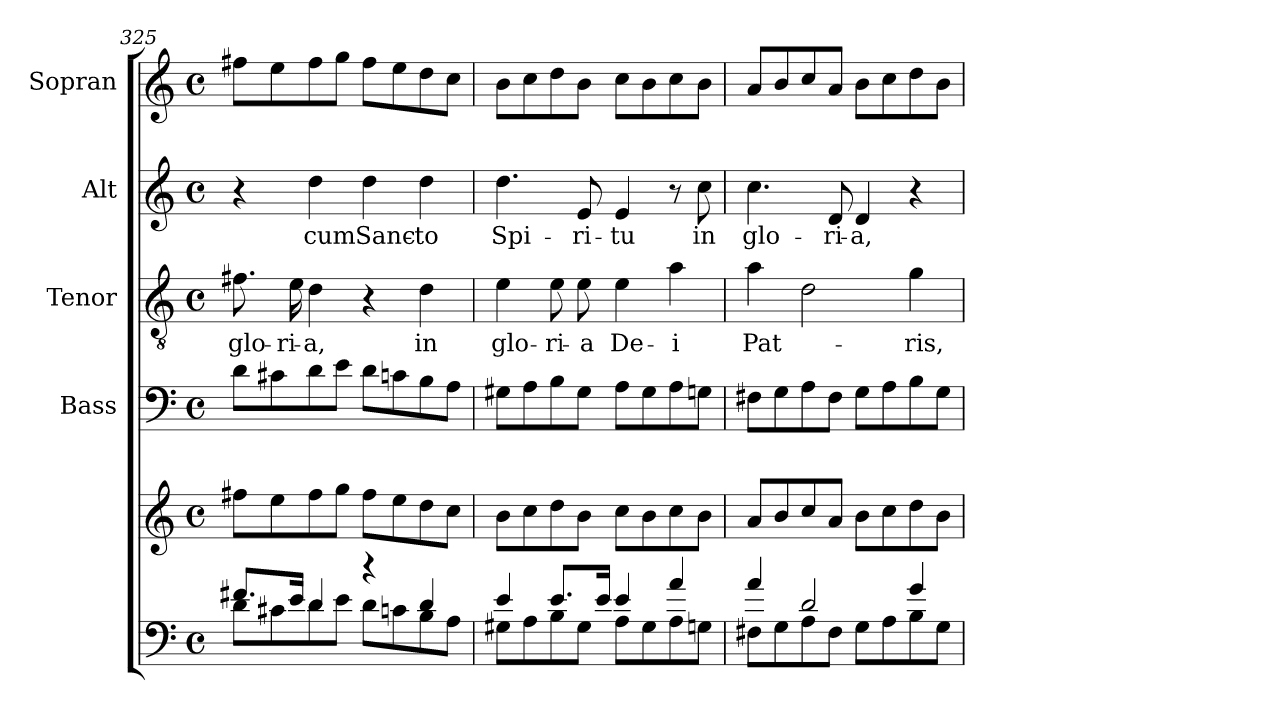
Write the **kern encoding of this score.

**kern	**kern	**kern	**kern	**text	**kern	**text	**kern
*part5	*part5	*part4	*part3	*part3	*part2	*part2	*part1
*staff6	*staff5	*staff4	*staff3	*staff3	*staff2	*staff2	*staff1
*	*	*I"Bass	*I"Tenor	*	*I"Alt	*	*I"Sopran
*	*	*I'B.	*I'T.	*	*I'A.	*	*I'S.
!!LO:LB:g=z
*clefF4	*clefG2	*clefF4	*clefGv2	*	*clefG2	*	*clefG2
*k[]	*k[]	*k[]	*k[]	*	*k[]	*	*k[]
*C:	*C:	*C:	*C:	*	*C:	*	*C:
*M4/4	*M4/4	*M4/4	*M4/4	*	*M4/4	*	*M4/4
*met(c)	*met(c)	*met(c)	*met(c)	*	*met(c)	*	*met(c)
=325	=325	=325	=325	=325	=325	=325	=325
*^	*	*	*	*	*	*	*
!	!	!	!	!	!LO:LY:b	!	!	!
8.f#X/L	8d\L	8ff#X\L	8d\L	8.f#X\	glo-	4r	.	8ff#X\L
.	8c#X\	8ee\	8c#X\	.	.	.	.	8ee\
!	!	!	!	!	!LO:LY:b	!	!	!
16e/Jk	.	.	.	16e\	-ri-	.	.	.
!	!	!	!	!	!LO:LY:b	!	!LO:LY:b	!
4d/	8d\	8ff#\	8d\	4d\	-a,	4dd\	cum	8ff#\
.	8e\J	8gg\J	8e\J	.	.	.	.	8gg\J
!	!	!	!	!	!	!	!LO:LY:b	!
4rcc	8d\L	8ff#\L	8d\L	4r	.	4dd\	Sanc-	8ff#\L
.	8cn\	8ee\	8cn\	.	.	.	.	8ee\
!	!	!	!	!	!LO:LY:b	!	!LO:LY:b	!
4d/	8B\	8dd\	8B\	4d\	in	4dd\	-to	8dd\
.	8A\J	8cc\J	8A\J	.	.	.	.	8cc\J
=326	=326	=326	=326	=326	=326	=326	=326	=326
!	!	!	!	!	!LO:LY:b	!	!LO:LY:b	!
4e/	8G#X\L	8b\L	8G#X\L	4e\	glo-	4.dd\	Spi-	8b\L
.	8A\	8cc\	8A\	.	.	.	.	8cc\
!	!	!	!	!	!LO:LY:b	!	!	!
8.e/L	8B\	8dd\	8B\	8e\	-ri-	.	.	8dd\
!	!	!	!	!	!LO:LY:b	!	!LO:LY:b	!
.	8G#\J	8b\J	8G#\J	8e\	-a	8e/	-ri-	8b\J
16e/Jk	.	.	.	.	.	.	.	.
!	!	!	!	!	!LO:LY:b	!	!LO:LY:b	!
4e/	8A\L	8cc\L	8A\L	4e\	De-	4e/	-tu	8cc\L
.	8G#\	8b\	8G#\	.	.	.	.	8b\
!	!	!	!	!	!LO:LY:b	!	!	!
4a/	8A\	8cc\	8A\	4a\	-i	8r	.	8cc\
!	!	!	!	!	!	!	!LO:LY:b	!
.	8Gn\J	8b\J	8Gn\J	.	.	8cc\	in	8b\J
=327	=327	=327	=327	=327	=327	=327	=327	=327
!	!	!	!	!	!LO:LY:b	!	!LO:LY:b	!
4a/	8F#X\L	8a/L	8F#X\L	4a\	Pat-	4.cc\	glo-	8a/L
.	8G\	8b/	8G\	.	.	.	.	8b/
2d/	8A\	8cc/	8A\	2d\	.	.	.	8cc/
!	!	!	!	!	!	!	!LO:LY:b	!
.	8F#\J	8a/J	8F#\J	.	.	8d/	-ri-	8a/J
!	!	!	!	!	!	!	!LO:LY:b	!
.	8G\L	8b\L	8G\L	.	.	4d/	-a,	8b\L
.	8A\	8cc\	8A\	.	.	.	.	8cc\
!	!	!	!	!	!LO:LY:b	!	!	!
4g/	8B\	8dd\	8B\	4g\	-ris,	4r	.	8dd\
.	8G\J	8b\J	8G\J	.	.	.	.	8b\J
*v	*v	*	*	*	*	*	*	*
=	=	=	=	=	=	=	=
*-	*-	*-	*-	*-	*-	*-	*-
